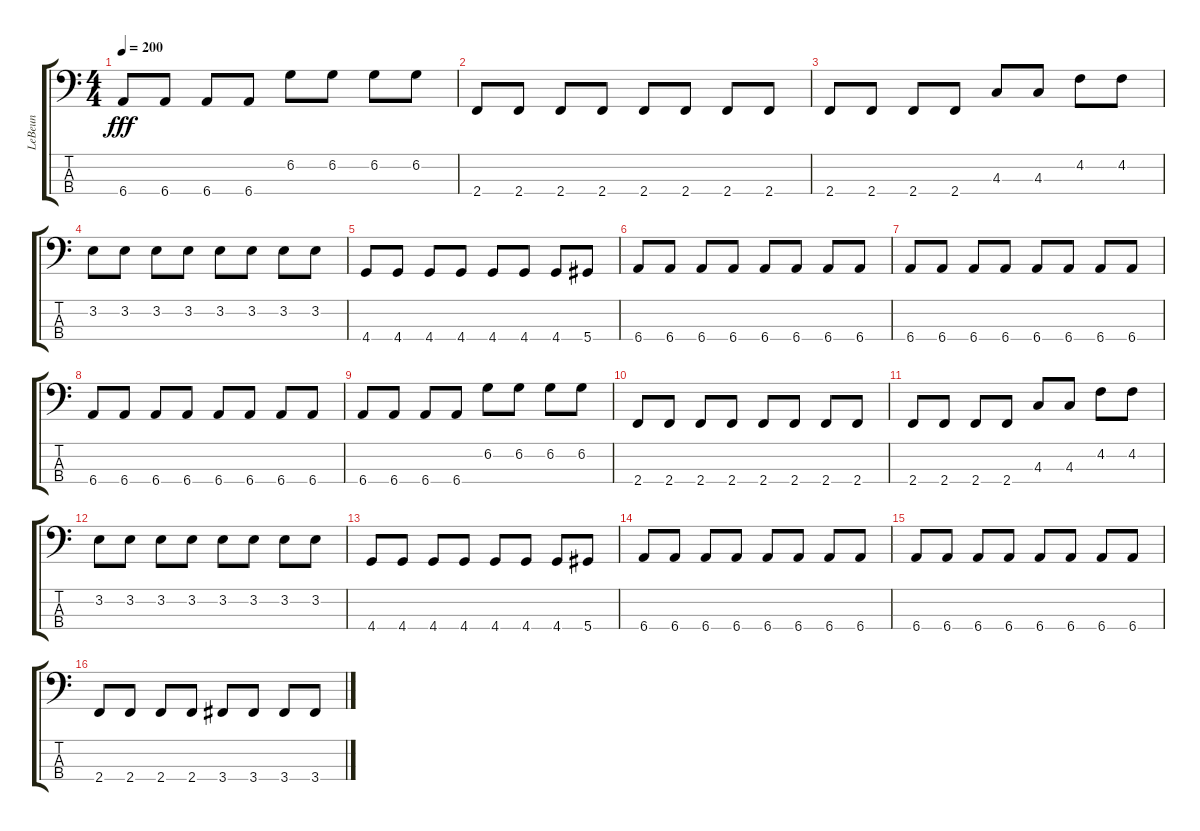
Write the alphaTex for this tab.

\track ("LeBeun" "LeBeun") {instrument electricbassfinger}
\staff {score tabs}
\tuning (Gb2 Db2 Ab1 Eb1) {hide}
\ts (4 4)
\tempo 200
\clef f4
\ks c
6.4.8{dy fff} 6.4.8 6.4.8 6.4.8 6.2.8 6.2.8 6.2.8 6.2.8 |
2.4.8 2.4.8 2.4.8 2.4.8 2.4.8 2.4.8 2.4.8 2.4.8 |
2.4.8 2.4.8 2.4.8 2.4.8 4.3.8 4.3.8 4.2.8 4.2.8 |
3.2.8 3.2.8 3.2.8 3.2.8 3.2.8 3.2.8 3.2.8 3.2.8 |
4.4.8 4.4.8 4.4.8 4.4.8 4.4.8 4.4.8 4.4.8 5.4.8 |
6.4.8 6.4.8 6.4.8 6.4.8 6.4.8 6.4.8 6.4.8 6.4.8 |
6.4.8 6.4.8 6.4.8 6.4.8 6.4.8 6.4.8 6.4.8 6.4.8 |
6.4.8 6.4.8 6.4.8 6.4.8 6.4.8 6.4.8 6.4.8 6.4.8 |
6.4.8 6.4.8 6.4.8 6.4.8 6.2.8 6.2.8 6.2.8 6.2.8 |
2.4.8 2.4.8 2.4.8 2.4.8 2.4.8 2.4.8 2.4.8 2.4.8 |
2.4.8 2.4.8 2.4.8 2.4.8 4.3.8 4.3.8 4.2.8 4.2.8 |
3.2.8 3.2.8 3.2.8 3.2.8 3.2.8 3.2.8 3.2.8 3.2.8 |
4.4.8 4.4.8 4.4.8 4.4.8 4.4.8 4.4.8 4.4.8 5.4.8 |
6.4.8 6.4.8 6.4.8 6.4.8 6.4.8 6.4.8 6.4.8 6.4.8 |
6.4.8 6.4.8 6.4.8 6.4.8 6.4.8 6.4.8 6.4.8 6.4.8 |
2.4.8 2.4.8 2.4.8 2.4.8 3.4.8 3.4.8 3.4.8 3.4.8
